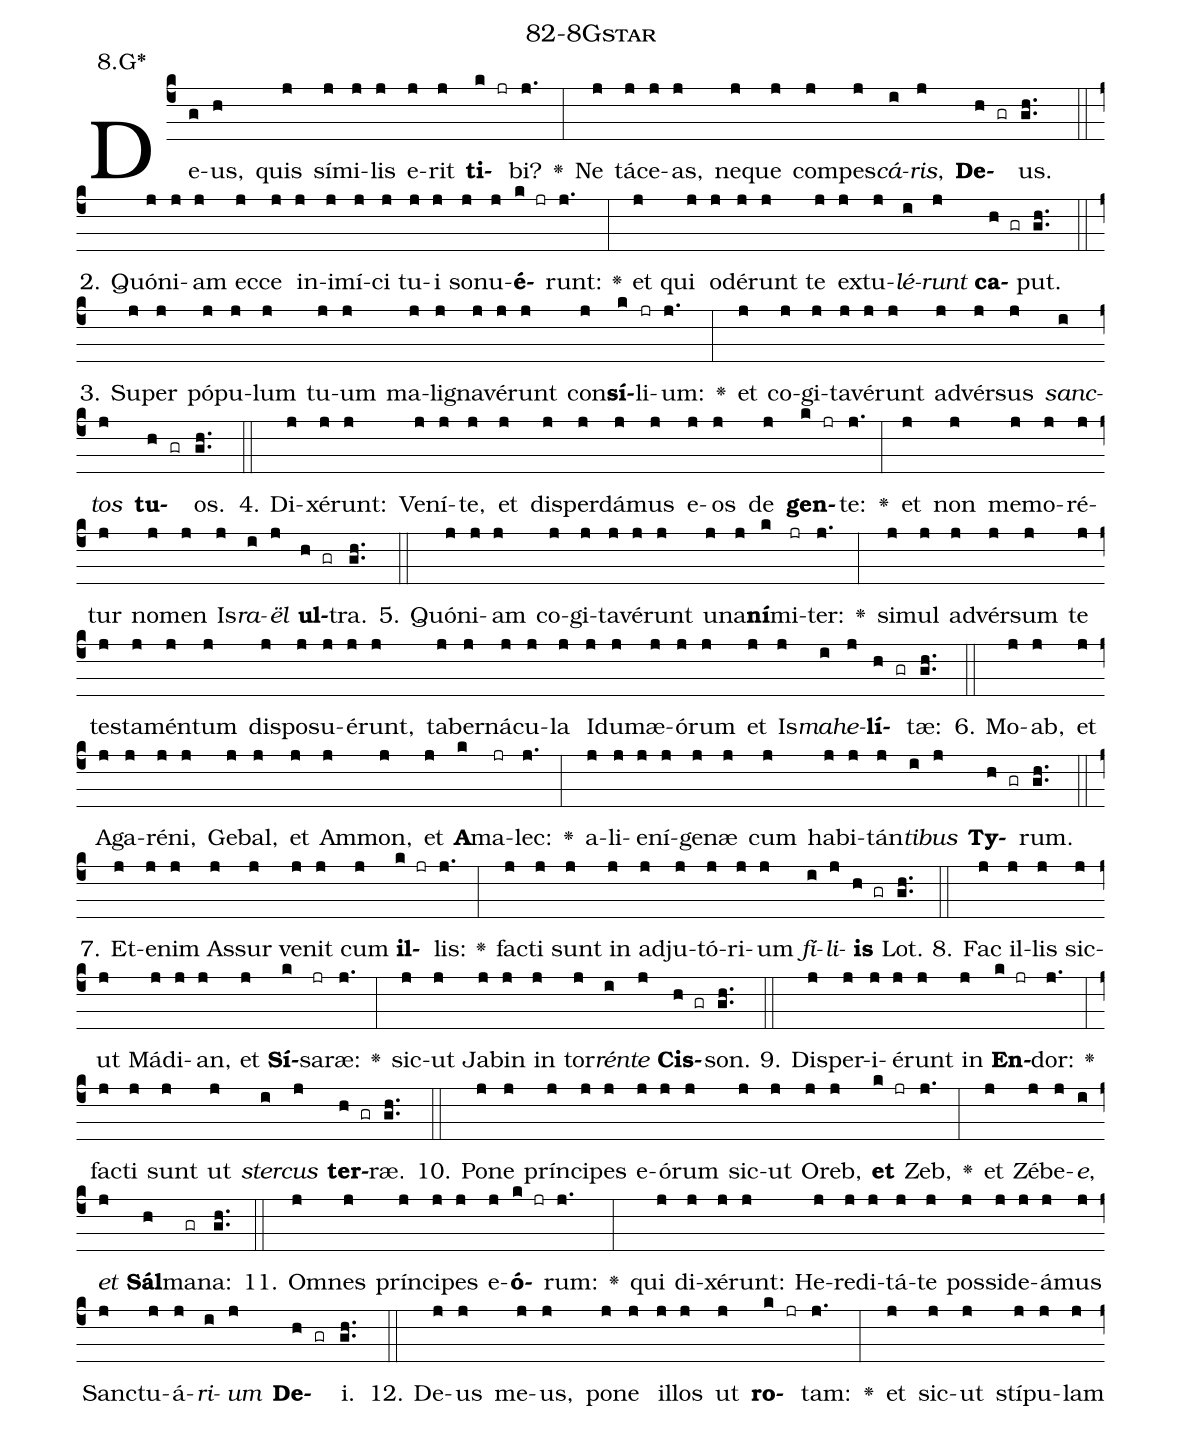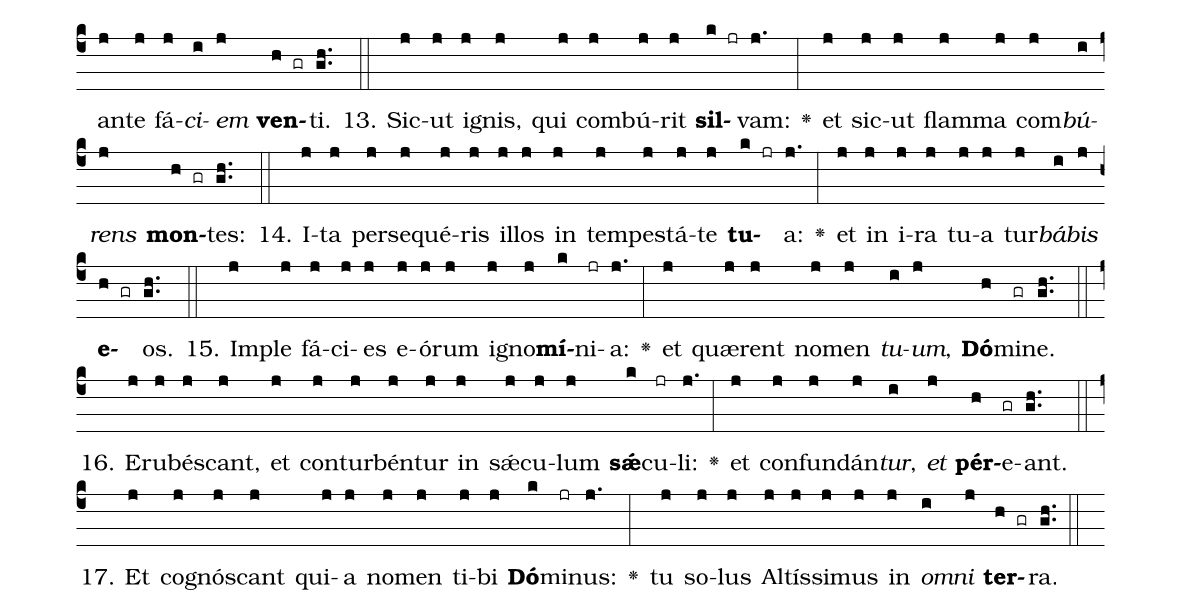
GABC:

name: 82-8Gstar;
annotation: 8.G*;
%%
(c4)De(g)us,(h) quis(j) sí(j)mi(j)lis(j) e(j)rit(j) <b>ti</b>(k jr)bi?(j.) <v>\greheightstar</v>(:) Ne(j) tá(j)ce(j)as,(j) ne(j)que(j) com(j)pes(j)<i>cá</i>(i)<i>ris</i>,(j) <b>De</b>(h gr)us.(gh..) (::)
2. Quón(j)i(j)am(j) ec(j)ce(j) in(j)i(j)mí(j)ci(j) tu(j)i(j) so(j)nu(j)<b>é</b>(k jr)runt:(j.) <v>\greheightstar</v>(:) et(j) qui(j) o(j)dé(j)runt(j) te(j) ex(j)tu(j)<i>lé</i>(i)<i>runt</i>(j) <b>ca</b>(h gr)put.(gh..) (::)
3. Su(j)per(j) pó(j)pu(j)lum(j) tu(j)um(j) ma(j)li(j)gna(j)vé(j)runt(j) con(j)<b>sí</b>(k)li(jr)um:(j.) <v>\greheightstar</v>(:) et(j) co(j)gi(j)ta(j)vé(j)runt(j) ad(j)vér(j)sus(j) <i>sanc</i>(i)<i>tos</i>(j) <b>tu</b>(h gr)os.(gh..) (::)
4. Di(j)xé(j)runt:(j) Ve(j)ní(j)te,(j) et(j) dis(j)per(j)dá(j)mus(j) e(j)os(j) de(j) <b>gen</b>(k jr)te:(j.) <v>\greheightstar</v>(:) et(j) non(j) me(j)mo(j)ré(j)tur(j) no(j)men(j) Is(j)<i>ra</i>(i)<i>ël</i>(j) <b>ul</b>(h gr)tra.(gh..) (::)
5. Quón(j)i(j)am(j) co(j)gi(j)ta(j)vé(j)runt(j) u(j)na(j)<b>ní</b>(k)mi(jr)ter:(j.) <v>\greheightstar</v>(:) si(j)mul(j) ad(j)vér(j)sum(j) te(j) tes(j)ta(j)mén(j)tum(j) dis(j)po(j)su(j)é(j)runt,(j) ta(j)ber(j)ná(j)cu(j)la(j) I(j)du(j)mæ(j)ó(j)rum(j) et(j) Is(j)<i>ma</i>(i)<i>he</i>(j)<b>lí</b>(h gr)tæ:(gh..) (::)
6. Mo(j)ab,(j) et(j) A(j)ga(j)ré(j)ni,(j) Ge(j)bal,(j) et(j) Am(j)mon,(j) et(j) <b>A</b>(k)ma(jr)lec:(j.) <v>\greheightstar</v>(:) a(j)li(j)e(j)ní(j)ge(j)næ(j) cum(j) ha(j)bi(j)tán(j)<i>ti</i>(i)<i>bus</i>(j) <b>Ty</b>(h gr)rum.(gh..) (::)
7. Et(j)e(j)nim(j) As(j)sur(j) ve(j)nit(j) cum(j) <b>il</b>(k jr)lis:(j.) <v>\greheightstar</v>(:) fac(j)ti(j) sunt(j) in(j) ad(j)ju(j)tó(j)ri(j)um(j) <i>fí</i>(i)<i>li</i>(j)<b>is</b>(h gr) Lot.(gh..) (::)
8. Fac(j) il(j)lis(j) sic(j)ut(j) Má(j)di(j)an,(j) et(j) <b>Sí</b>(k)sa(jr)ræ:(j.) <v>\greheightstar</v>(:) sic(j)ut(j) Ja(j)bin(j) in(j) tor(j)<i>rén</i>(i)<i>te</i>(j) <b>Cis</b>(h gr)son.(gh..) (::)
9. Dis(j)per(j)i(j)é(j)runt(j) in(j) <b>En</b>(k jr)dor:(j.) <v>\greheightstar</v>(:) fac(j)ti(j) sunt(j) ut(j) <i>ster</i>(i)<i>cus</i>(j) <b>ter</b>(h gr)ræ.(gh..) (::)
10. Po(j)ne(j) prín(j)ci(j)pes(j) e(j)ó(j)rum(j) sic(j)ut(j) O(j)reb,(j) <b>et</b>(k jr) Zeb,(j.) <v>\greheightstar</v>(:) et(j) Zé(j)be(j)<i>e</i>,(i) <i>et</i>(j) <b>Sál</b>(h)ma(gr)na:(gh..) (::)
11. Om(j)nes(j) prín(j)ci(j)pes(j) e(j)<b>ó</b>(k jr)rum:(j.) <v>\greheightstar</v>(:) qui(j) di(j)xé(j)runt:(j) He(j)re(j)di(j)tá(j)te(j) pos(j)si(j)de(j)á(j)mus(j) Sanc(j)tu(j)á(j)<i>ri</i>(i)<i>um</i>(j) <b>De</b>(h gr)i.(gh..) (::)
12. De(j)us(j) me(j)us,(j) po(j)ne(j) il(j)los(j) ut(j) <b>ro</b>(k jr)tam:(j.) <v>\greheightstar</v>(:) et(j) sic(j)ut(j) stí(j)pu(j)lam(j) an(j)te(j) fá(j)<i>ci</i>(i)<i>em</i>(j) <b>ven</b>(h gr)ti.(gh..) (::)
13. Sic(j)ut(j) i(j)gnis,(j) qui(j) com(j)bú(j)rit(j) <b>sil</b>(k jr)vam:(j.) <v>\greheightstar</v>(:) et(j) sic(j)ut(j) flam(j)ma(j) com(j)<i>bú</i>(i)<i>rens</i>(j) <b>mon</b>(h gr)tes:(gh..) (::)
14. I(j)ta(j) per(j)se(j)qué(j)ris(j) il(j)los(j) in(j) tem(j)pes(j)tá(j)te(j) <b>tu</b>(k jr)a:(j.) <v>\greheightstar</v>(:) et(j) in(j) i(j)ra(j) tu(j)a(j) tur(j)<i>bá</i>(i)<i>bis</i>(j) <b>e</b>(h gr)os.(gh..) (::)
15. Im(j)ple(j) fá(j)ci(j)es(j) e(j)ó(j)rum(j) i(j)gno(j)<b>mí</b>(k)ni(jr)a:(j.) <v>\greheightstar</v>(:) et(j) quæ(j)rent(j) no(j)men(j) <i>tu</i>(i)<i>um</i>,(j) <b>Dó</b>(h)mi(gr)ne.(gh..) (::)
16. E(j)ru(j)bés(j)cant,(j) et(j) con(j)tur(j)bén(j)tur(j) in(j) sǽ(j)cu(j)lum(j) <b>sǽ</b>(k)cu(jr)li:(j.) <v>\greheightstar</v>(:) et(j) con(j)fun(j)dán(j)<i>tur</i>,(i) <i>et</i>(j) <b>pér</b>(h)e(gr)ant.(gh..) (::)
17. Et(j) co(j)gnós(j)cant(j) qui(j)a(j) no(j)men(j) ti(j)bi(j) <b>Dó</b>(k)mi(jr)nus:(j.) <v>\greheightstar</v>(:) tu(j) so(j)lus(j) Al(j)tís(j)si(j)mus(j) in(j) <i>om</i>(i)<i>ni</i>(j) <b>ter</b>(h gr)ra.(gh..) (::)
